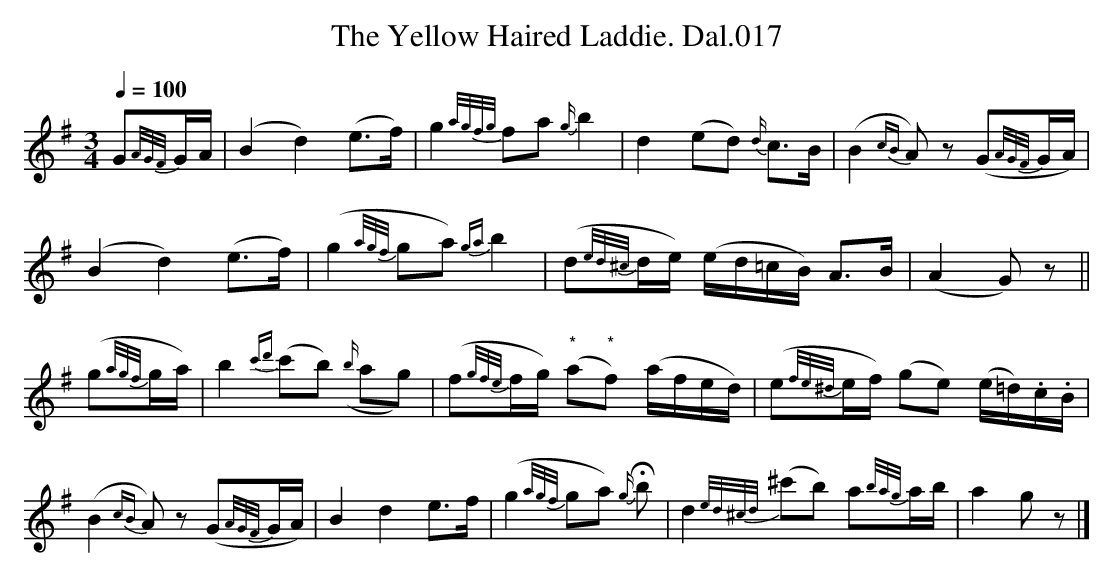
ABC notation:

X:1
T:Yellow Haired Laddie. Dal.017, The
M:3/4
L:1/8
Q:1/4=100
K:G
G{A/G/F/}G/A/| (B2d2)(e>f)| g2{a/g/f/g/}fa{g/}b2| d2(ed) {d/}c>B| (B2{cB}A)z (G{A/G/F/}G/A/)|
(B2d2)(e>f) | (g2{a/g/f/}ga) {ga}b2 | (d{e/d/^c/}d/e/) (e/d/=c/B/) A>B | (A2G)z||
(g{a/g/f/}g/a/)|b2{c'd'}(c'b) ({b/}ag)| (f{g/f/e/}f/g/) "*"(a"*"f) (a/f/e/d/)| (e{f/e/^d/}e/f/) (ge) (e/=d/).c/.B/|
(B2{cB}A)z (G{A/G/F/}G/A/)| B2 d2 e>f| (g2{a/g/f/}ga) {g/}!fermata!b| d2{e/d/^c/d/} (^c'b) a{b/a/g/}a/b/| a2gz|]
